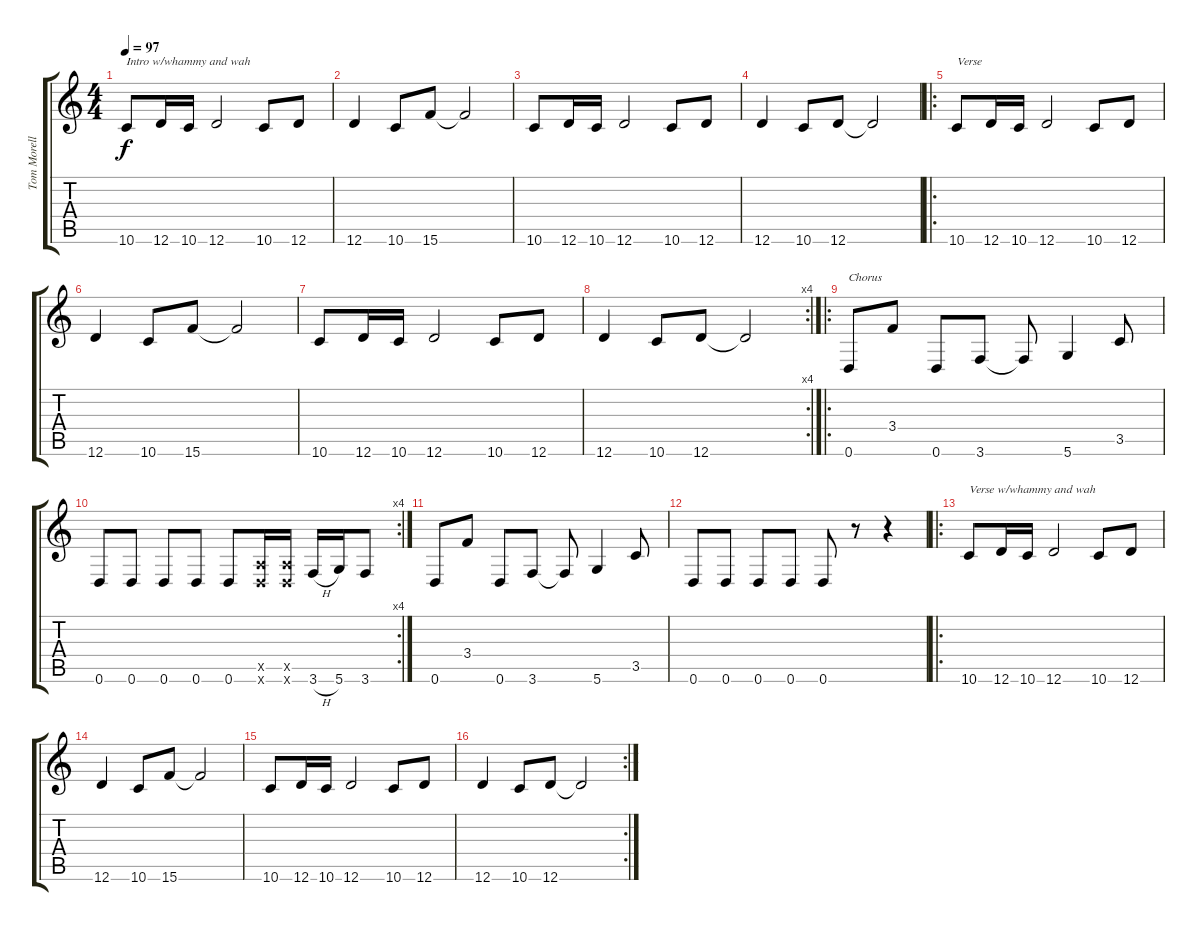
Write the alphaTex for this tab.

\track ("Tom Morello" "Tom Morell") {instrument overdrivenguitar}
\staff {score tabs}
\tuning (E4 B3 G3 D3 A2 D2) {hide}
\ts (4 4)
\tempo 97
\clef g2
\ks c
10.6.8{txt "Intro w/whammy and wah" dy f instrument overdrivenguitar} 12.6.16 10.6.16 12.6.2 10.6.8 12.6.8 |
12.6.4 10.6.8 15.6.8 15.6{t}.2 |
10.6.8 12.6.16 10.6.16 12.6.2 10.6.8 12.6.8 |
12.6.4 10.6.8 12.6.8 12.6{t}.2 |
\ro
10.6.8{txt "Verse"} 12.6.16 10.6.16 12.6.2 10.6.8 12.6.8 |
12.6.4 10.6.8 15.6.8 15.6{t}.2 |
10.6.8 12.6.16 10.6.16 12.6.2 10.6.8 12.6.8 |
\rc 4
12.6.4 10.6.8 12.6.8 12.6{t}.2 |
\ro
0.6.8{txt "Chorus"} 3.4.8 0.6.8 3.6.8 3.6{t}.8 5.6.4 3.5.8 |
\rc 4
0.6.8 0.6.8 0.6.8 0.6.8 0.6.8 (0.5{x} 0.6{x}).16 (0.5{x} 0.6{x}).16 3.6{h}.16 5.6.16 3.6.8 |
0.6.8 3.4.8 0.6.8 3.6.8 3.6{t}.8 5.6.4 3.5.8 |
0.6.8 0.6.8 0.6.8 0.6.8 0.6.8 r.8 r.4 |
\ro
10.6.8{txt "Verse w/whammy and wah"} 12.6.16 10.6.16 12.6.2 10.6.8 12.6.8 |
12.6.4 10.6.8 15.6.8 15.6{t}.2 |
10.6.8 12.6.16 10.6.16 12.6.2 10.6.8 12.6.8 |
\rc 2
12.6.4 10.6.8 12.6.8 12.6{t}.2
